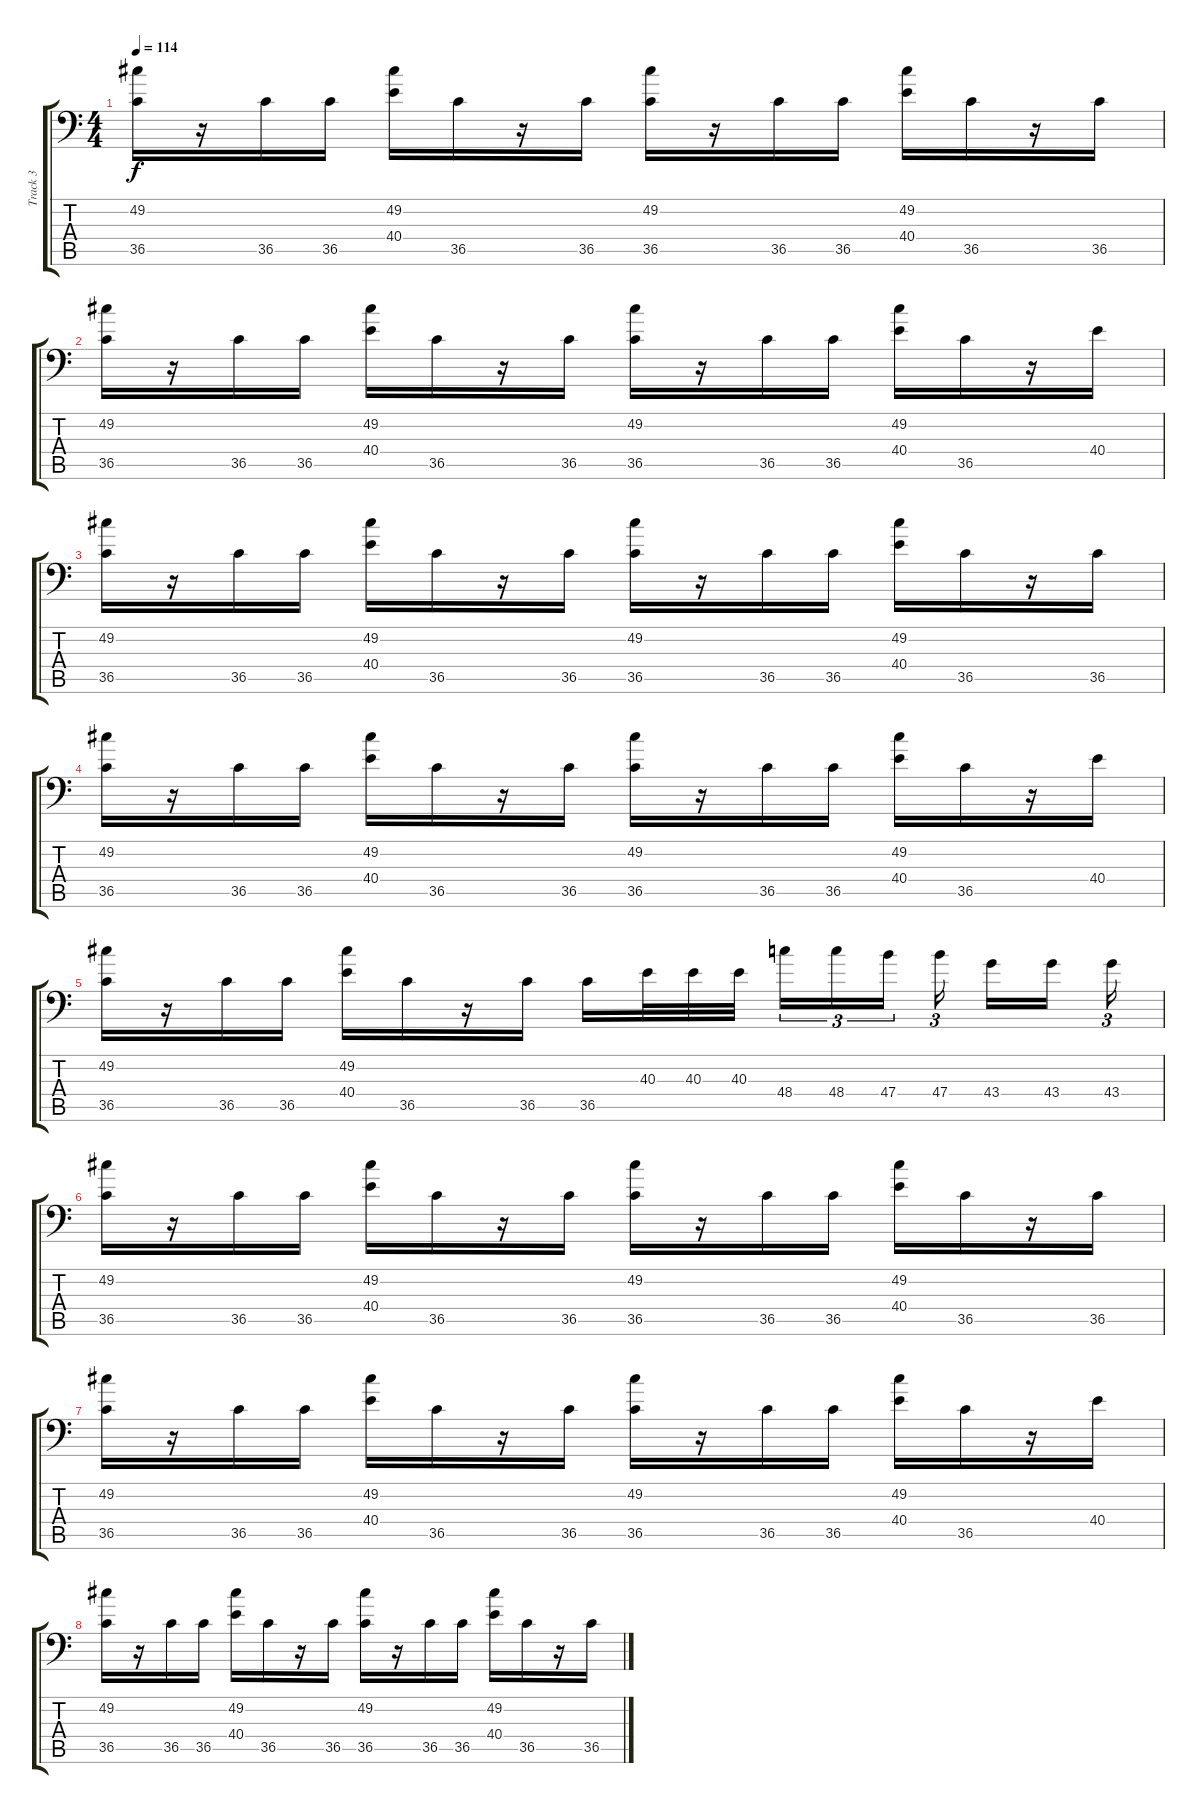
\track ("Track 3" "Track 3") {instrument acousticgrandpiano}
\staff {score tabs}
\tuning (C-1 C-1 C-1 C-1 C-1 C-1) {hide}
\ts (4 4)
\tempo 114
\clef f4
\ks c
(49.2 36.5).16{dy f} r.16 36.5.16 36.5.16 (49.2 40.4).16 36.5.16 r.16 36.5.16 (49.2 36.5).16 r.16 36.5.16 36.5.16 (49.2 40.4).16 36.5.16 r.16 36.5.16 |
(49.2 36.5).16 r.16 36.5.16 36.5.16 (49.2 40.4).16 36.5.16 r.16 36.5.16 (49.2 36.5).16 r.16 36.5.16 36.5.16 (49.2 40.4).16 36.5.16 r.16 40.4.16 |
(49.2 36.5).16 r.16 36.5.16 36.5.16 (49.2 40.4).16 36.5.16 r.16 36.5.16 (49.2 36.5).16 r.16 36.5.16 36.5.16 (49.2 40.4).16 36.5.16 r.16 36.5.16 |
(49.2 36.5).16 r.16 36.5.16 36.5.16 (49.2 40.4).16 36.5.16 r.16 36.5.16 (49.2 36.5).16 r.16 36.5.16 36.5.16 (49.2 40.4).16 36.5.16 r.16 40.4.16 |
(49.2 36.5).16 r.16 36.5.16 36.5.16 (49.2 40.4).16 36.5.16 r.16 36.5.16 36.5.16 40.3.32 40.3.32 40.3.32 48.4.16{tu (3 2)} 48.4.16{tu (3 2)} 47.4.16{tu (3 2)} 47.4.16{tu (3 2)} 43.4.16 43.4.16 43.4.16{tu (3 2)} |
(49.2 36.5).16 r.16 36.5.16 36.5.16 (49.2 40.4).16 36.5.16 r.16 36.5.16 (49.2 36.5).16 r.16 36.5.16 36.5.16 (49.2 40.4).16 36.5.16 r.16 36.5.16 |
(49.2 36.5).16 r.16 36.5.16 36.5.16 (49.2 40.4).16 36.5.16 r.16 36.5.16 (49.2 36.5).16 r.16 36.5.16 36.5.16 (49.2 40.4).16 36.5.16 r.16 40.4.16 |
(49.2 36.5).16 r.16 36.5.16 36.5.16 (49.2 40.4).16 36.5.16 r.16 36.5.16 (49.2 36.5).16 r.16 36.5.16 36.5.16 (49.2 40.4).16 36.5.16 r.16 36.5.16
